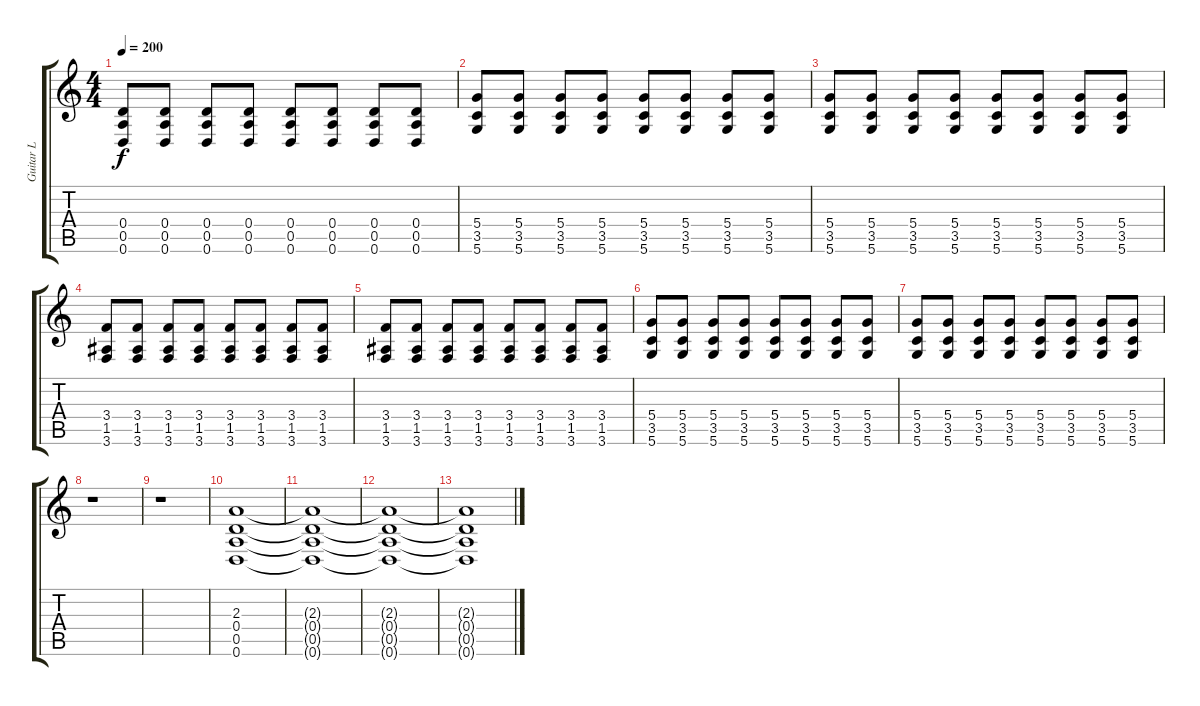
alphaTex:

\track ("Guitar L" "Guitar L") {instrument overdrivenguitar}
\staff {score tabs}
\tuning (E4 B3 G3 D3 A2 D2) {hide}
\ts (4 4)
\tempo 200
\clef g2
\ks c
(0.4 0.5 0.6).8{dy f} (0.4 0.5 0.6).8 (0.4 0.5 0.6).8 (0.4 0.5 0.6).8 (0.4 0.5 0.6).8 (0.4 0.5 0.6).8 (0.4 0.5 0.6).8 (0.4 0.5 0.6).8 |
(5.4 3.5 5.6).8 (5.4 3.5 5.6).8 (5.4 3.5 5.6).8 (5.4 3.5 5.6).8 (5.4 3.5 5.6).8 (5.4 3.5 5.6).8 (5.4 3.5 5.6).8 (5.4 3.5 5.6).8 |
(5.4 3.5 5.6).8 (5.4 3.5 5.6).8 (5.4 3.5 5.6).8 (5.4 3.5 5.6).8 (5.4 3.5 5.6).8 (5.4 3.5 5.6).8 (5.4 3.5 5.6).8 (5.4 3.5 5.6).8 |
(3.4 1.5 3.6).8 (3.4 1.5 3.6).8 (3.4 1.5 3.6).8 (3.4 1.5 3.6).8 (3.4 1.5 3.6).8 (3.4 1.5 3.6).8 (3.4 1.5 3.6).8 (3.4 1.5 3.6).8 |
(3.4 1.5 3.6).8 (3.4 1.5 3.6).8 (3.4 1.5 3.6).8 (3.4 1.5 3.6).8 (3.4 1.5 3.6).8 (3.4 1.5 3.6).8 (3.4 1.5 3.6).8 (3.4 1.5 3.6).8 |
(5.4 3.5 5.6).8 (5.4 3.5 5.6).8 (5.4 3.5 5.6).8 (5.4 3.5 5.6).8 (5.4 3.5 5.6).8 (5.4 3.5 5.6).8 (5.4 3.5 5.6).8 (5.4 3.5 5.6).8 |
(5.4 3.5 5.6).8 (5.4 3.5 5.6).8 (5.4 3.5 5.6).8 (5.4 3.5 5.6).8 (5.4 3.5 5.6).8 (5.4 3.5 5.6).8 (5.4 3.5 5.6).8 (5.4 3.5 5.6).8 |
r.1 |
r.1 |
(2.3 0.4 0.5 0.6).1 |
(2.3{t} 0.4{t} 0.5{t} 0.6{t}).1 |
(2.3{t} 0.4{t} 0.5{t} 0.6{t}).1 |
(2.3{t} 0.4{t} 0.5{t} 0.6{t}).1
